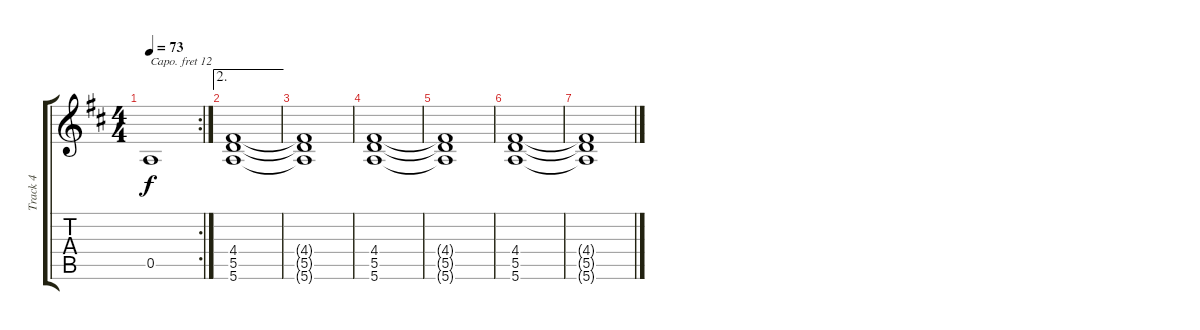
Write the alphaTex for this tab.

\track ("Track 4" "Track 4") {instrument stringensemble1}
\staff {score tabs}
\capo 12
\tuning (E4 B3 G3 D3 A2 E2) {hide}
\rc 2
\ts (4 4)
\tempo 73
\clef g2
\ks d
0.5.1{dy f} |
\ae 2
(4.4 5.5 5.6).1 |
(4.4{t} 5.5{t} 5.6{t}).1 |
(4.4 5.5 5.6).1 |
(4.4{t} 5.5{t} 5.6{t}).1 |
(4.4 5.5 5.6).1 |
(4.4{t} 5.5{t} 5.6{t}).1
